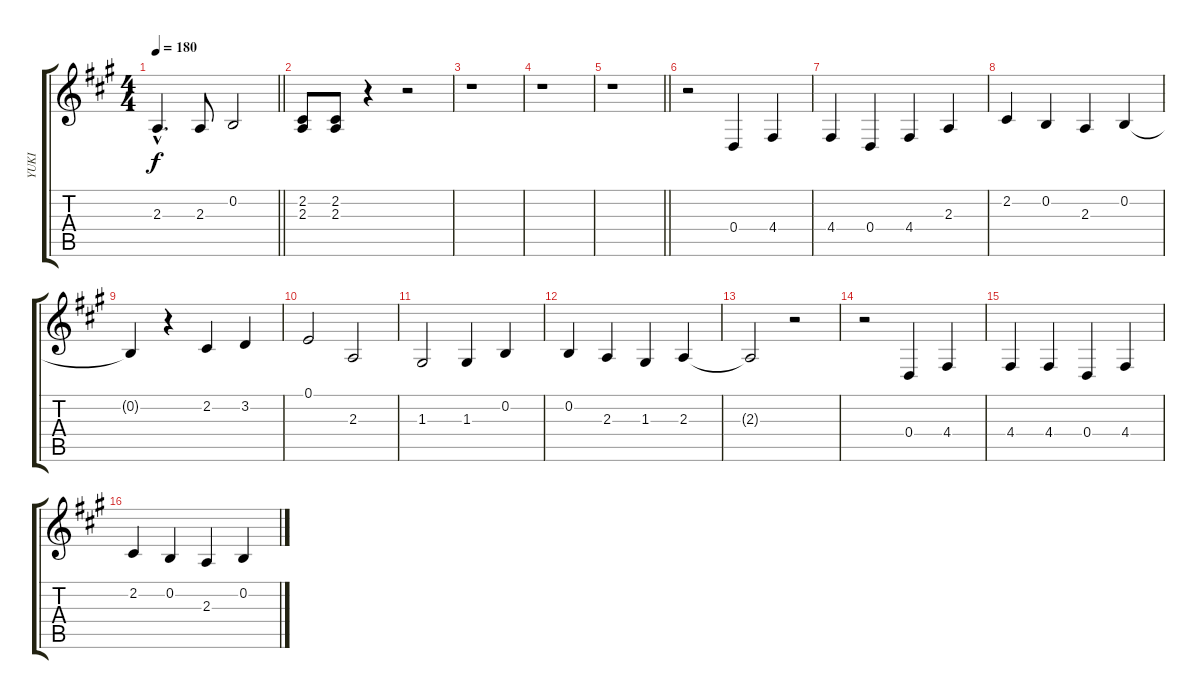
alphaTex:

\track ("YUKI" "YUKI") {instrument sopranosax}
\staff {score tabs}
\tuning (E4 B3 G3 D3 A2 E2) {hide}
\ts (4 4)
\tempo 180
\clef g2
\barLineRight lightlight
\ks a
2.3{hac}.4{d dy f} 2.3.8 0.2.2 |
(2.2 2.3).8 (2.2 2.3).8 r.4 r.2 |
r.1 |
r.1 |
\barLineRight lightlight
r.1 |
r.2 0.4.4 4.4.4 |
4.4.4 0.4.4 4.4.4 2.3.4 |
2.2.4 0.2.4 2.3.4 0.2.4 |
0.2{t}.4 r.4 2.2.4 3.2.4 |
0.1.2 2.3.2 |
1.3.2 1.3.4 0.2.4 |
0.2.4 2.3.4 1.3.4 2.3.4 |
2.3{t}.2 r.2 |
r.2 0.4.4 4.4.4 |
4.4.4 4.4.4 0.4.4 4.4.4 |
2.2.4 0.2.4 2.3.4 0.2.4
